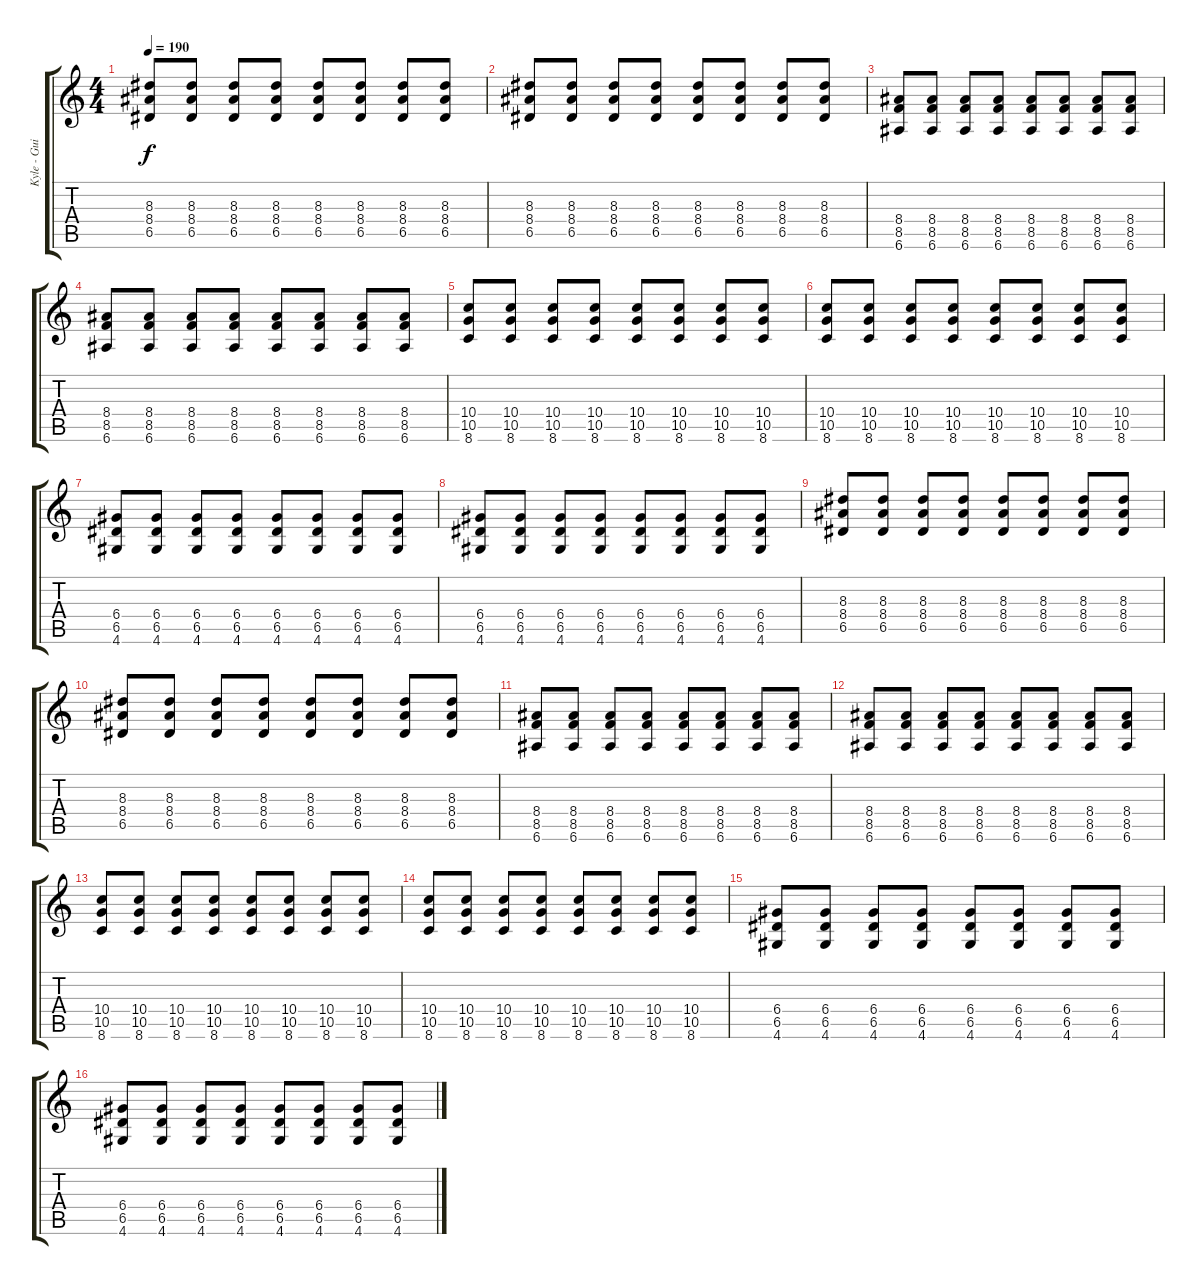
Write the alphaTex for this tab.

\track ("Kyle - Guitar 2" "Kyle - Gui") {instrument distortionguitar}
\staff {score tabs}
\tuning (E4 B3 G3 D3 A2 E2) {hide}
\ts (4 4)
\tempo 190
\clef g2
\ks c
(8.3 8.4 6.5).8{dy f} (8.3 8.4 6.5).8 (8.3 8.4 6.5).8 (8.3 8.4 6.5).8 (8.3 8.4 6.5).8 (8.3 8.4 6.5).8 (8.3 8.4 6.5).8 (8.3 8.4 6.5).8 |
(8.3 8.4 6.5).8 (8.3 8.4 6.5).8 (8.3 8.4 6.5).8 (8.3 8.4 6.5).8 (8.3 8.4 6.5).8 (8.3 8.4 6.5).8 (8.3 8.4 6.5).8 (8.3 8.4 6.5).8 |
(8.4 8.5 6.6).8 (8.4 8.5 6.6).8 (8.4 8.5 6.6).8 (8.4 8.5 6.6).8 (8.4 8.5 6.6).8 (8.4 8.5 6.6).8 (8.4 8.5 6.6).8 (8.4 8.5 6.6).8 |
(8.4 8.5 6.6).8 (8.4 8.5 6.6).8 (8.4 8.5 6.6).8 (8.4 8.5 6.6).8 (8.4 8.5 6.6).8 (8.4 8.5 6.6).8 (8.4 8.5 6.6).8 (8.4 8.5 6.6).8 |
(10.4 10.5 8.6).8 (10.4 10.5 8.6).8 (10.4 10.5 8.6).8 (10.4 10.5 8.6).8 (10.4 10.5 8.6).8 (10.4 10.5 8.6).8 (10.4 10.5 8.6).8 (10.4 10.5 8.6).8 |
(10.4 10.5 8.6).8 (10.4 10.5 8.6).8 (10.4 10.5 8.6).8 (10.4 10.5 8.6).8 (10.4 10.5 8.6).8 (10.4 10.5 8.6).8 (10.4 10.5 8.6).8 (10.4 10.5 8.6).8 |
(6.4 6.5 4.6).8 (6.4 6.5 4.6).8 (6.4 6.5 4.6).8 (6.4 6.5 4.6).8 (6.4 6.5 4.6).8 (6.4 6.5 4.6).8 (6.4 6.5 4.6).8 (6.4 6.5 4.6).8 |
(6.4 6.5 4.6).8 (6.4 6.5 4.6).8 (6.4 6.5 4.6).8 (6.4 6.5 4.6).8 (6.4 6.5 4.6).8 (6.4 6.5 4.6).8 (6.4 6.5 4.6).8 (6.4 6.5 4.6).8 |
(8.3 8.4 6.5).8 (8.3 8.4 6.5).8 (8.3 8.4 6.5).8 (8.3 8.4 6.5).8 (8.3 8.4 6.5).8 (8.3 8.4 6.5).8 (8.3 8.4 6.5).8 (8.3 8.4 6.5).8 |
(8.3 8.4 6.5).8 (8.3 8.4 6.5).8 (8.3 8.4 6.5).8 (8.3 8.4 6.5).8 (8.3 8.4 6.5).8 (8.3 8.4 6.5).8 (8.3 8.4 6.5).8 (8.3 8.4 6.5).8 |
(8.4 8.5 6.6).8 (8.4 8.5 6.6).8 (8.4 8.5 6.6).8 (8.4 8.5 6.6).8 (8.4 8.5 6.6).8 (8.4 8.5 6.6).8 (8.4 8.5 6.6).8 (8.4 8.5 6.6).8 |
(8.4 8.5 6.6).8 (8.4 8.5 6.6).8 (8.4 8.5 6.6).8 (8.4 8.5 6.6).8 (8.4 8.5 6.6).8 (8.4 8.5 6.6).8 (8.4 8.5 6.6).8 (8.4 8.5 6.6).8 |
(10.4 10.5 8.6).8 (10.4 10.5 8.6).8 (10.4 10.5 8.6).8 (10.4 10.5 8.6).8 (10.4 10.5 8.6).8 (10.4 10.5 8.6).8 (10.4 10.5 8.6).8 (10.4 10.5 8.6).8 |
(10.4 10.5 8.6).8 (10.4 10.5 8.6).8 (10.4 10.5 8.6).8 (10.4 10.5 8.6).8 (10.4 10.5 8.6).8 (10.4 10.5 8.6).8 (10.4 10.5 8.6).8 (10.4 10.5 8.6).8 |
(6.4 6.5 4.6).8 (6.4 6.5 4.6).8 (6.4 6.5 4.6).8 (6.4 6.5 4.6).8 (6.4 6.5 4.6).8 (6.4 6.5 4.6).8 (6.4 6.5 4.6).8 (6.4 6.5 4.6).8 |
(6.4 6.5 4.6).8 (6.4 6.5 4.6).8 (6.4 6.5 4.6).8 (6.4 6.5 4.6).8 (6.4 6.5 4.6).8 (6.4 6.5 4.6).8 (6.4 6.5 4.6).8 (6.4 6.5 4.6).8
